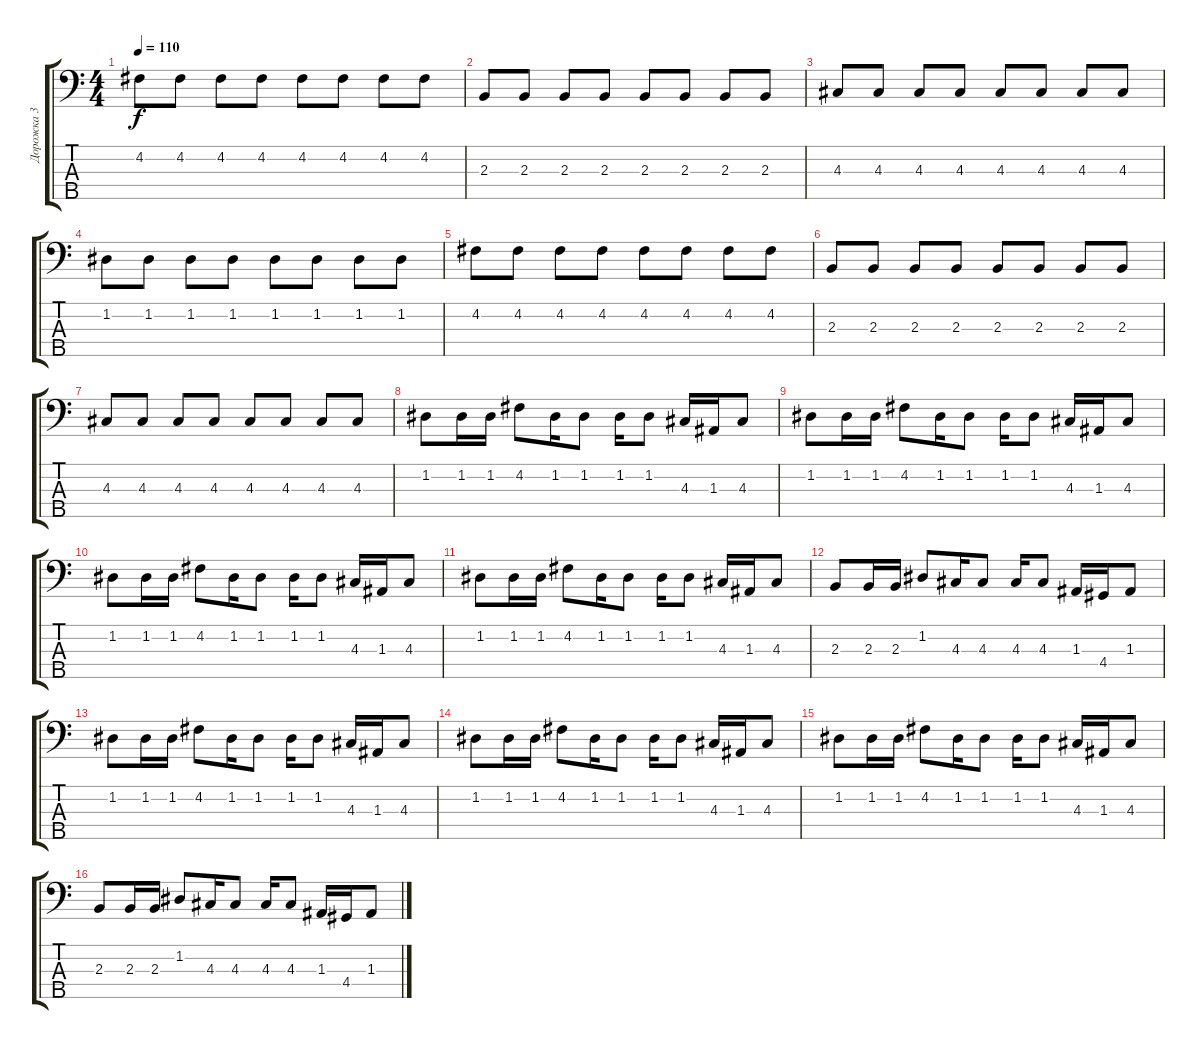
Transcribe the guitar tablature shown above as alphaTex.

\track ("Дорожка 3" "Дорожка 3") {instrument fretlessbass}
\staff {score tabs}
\tuning (G2 D2 A1 E1 B0) {hide}
\ts (4 4)
\tempo 110
\clef f4
\ks c
4.2.8{dy f} 4.2.8 4.2.8 4.2.8 4.2.8 4.2.8 4.2.8 4.2.8 |
2.3.8 2.3.8 2.3.8 2.3.8 2.3.8 2.3.8 2.3.8 2.3.8 |
4.3.8 4.3.8 4.3.8 4.3.8 4.3.8 4.3.8 4.3.8 4.3.8 |
1.2.8 1.2.8 1.2.8 1.2.8 1.2.8 1.2.8 1.2.8 1.2.8 |
4.2.8 4.2.8 4.2.8 4.2.8 4.2.8 4.2.8 4.2.8 4.2.8 |
2.3.8 2.3.8 2.3.8 2.3.8 2.3.8 2.3.8 2.3.8 2.3.8 |
4.3.8 4.3.8 4.3.8 4.3.8 4.3.8 4.3.8 4.3.8 4.3.8 |
1.2.8 1.2.16 1.2.16 4.2.8 1.2.16 1.2.8 1.2.16 1.2.8 4.3.16 1.3.16 4.3.8 |
1.2.8 1.2.16 1.2.16 4.2.8 1.2.16 1.2.8 1.2.16 1.2.8 4.3.16 1.3.16 4.3.8 |
1.2.8 1.2.16 1.2.16 4.2.8 1.2.16 1.2.8 1.2.16 1.2.8 4.3.16 1.3.16 4.3.8 |
1.2.8 1.2.16 1.2.16 4.2.8 1.2.16 1.2.8 1.2.16 1.2.8 4.3.16 1.3.16 4.3.8 |
2.3.8 2.3.16 2.3.16 1.2.8 4.3.16 4.3.8 4.3.16 4.3.8 1.3.16 4.4.16 1.3.8 |
1.2.8 1.2.16 1.2.16 4.2.8 1.2.16 1.2.8 1.2.16 1.2.8 4.3.16 1.3.16 4.3.8 |
1.2.8 1.2.16 1.2.16 4.2.8 1.2.16 1.2.8 1.2.16 1.2.8 4.3.16 1.3.16 4.3.8 |
1.2.8 1.2.16 1.2.16 4.2.8 1.2.16 1.2.8 1.2.16 1.2.8 4.3.16 1.3.16 4.3.8 |
2.3.8 2.3.16 2.3.16 1.2.8 4.3.16 4.3.8 4.3.16 4.3.8 1.3.16 4.4.16 1.3.8
